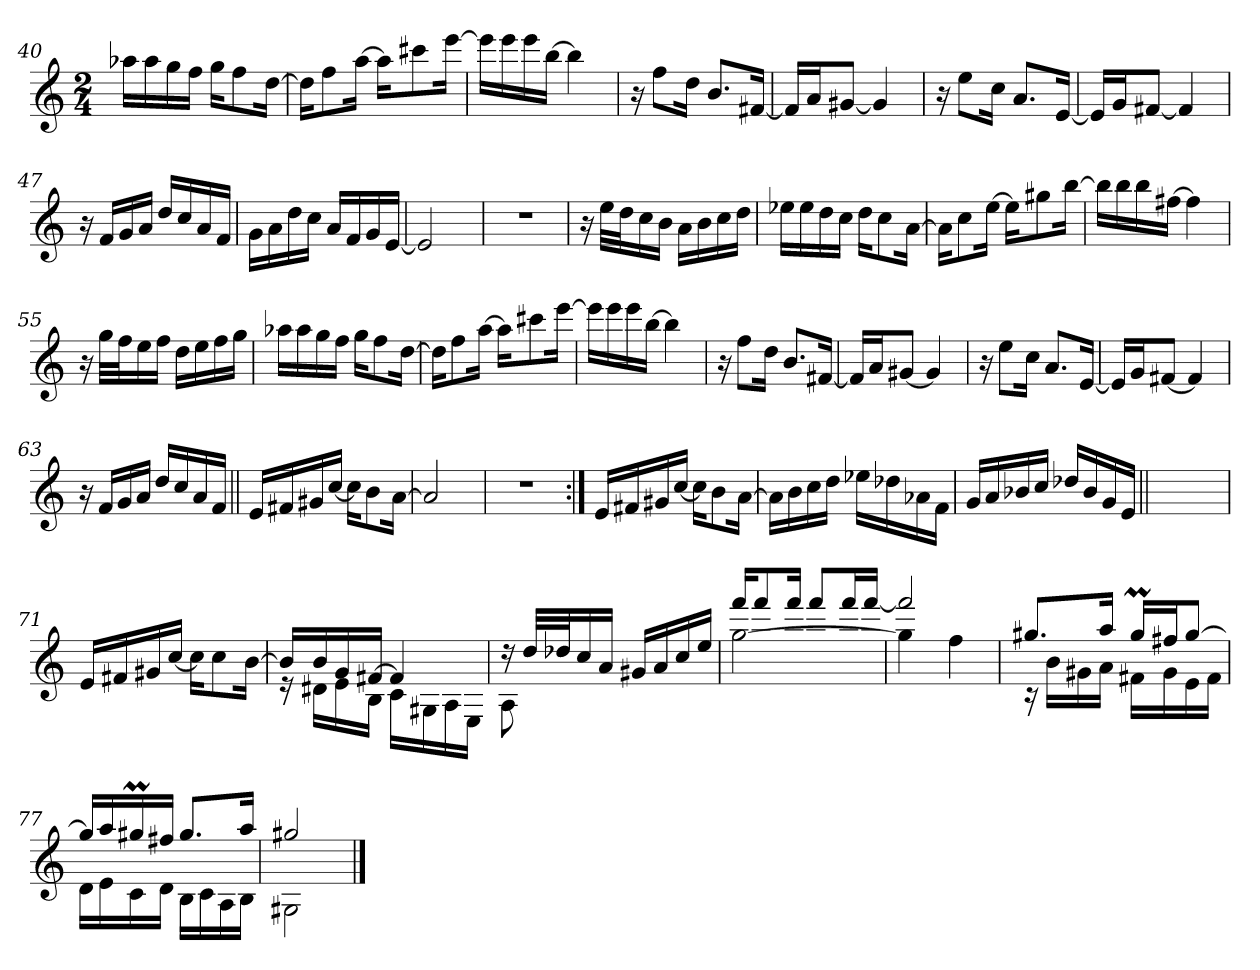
**kern
*part1
*staff1
*clefG2
*k[]
*a:
*M2/4
=40
16aa-X\LL
16aa-\
16gg\
16ff\JJ
16gg\KL
8ff\
[16dd\Jk
!!LO:PB:g=z
=41
16dd\KL]
8ff\
[16aa\Jk
16aa\KL]
8ccc#X\
[16eee\Jk
=42
16eee\LL]
16eee\
16eee\
[16bb\JJ
4bb\]
=43
16r
8ff\L
16dd\Jk
8.b/L
[16f#X/Jk
=44
16f#/LL]
16a/J
[8g#X/J
4g#/]
!!LO:LB:g=z
=45
16r
8ee\L
16cc\Jk
8.a/L
[16e/Jk
=46
16e/LL]
16g/J
[8f#X/J
4f#/]
=47
16r
16f/LL
16g/
16a/JJ
16dd/LL
16cc/
16a/
16f/JJ
=48
16g\LL
16a\
16dd\
16cc\JJ
16a/LL
16f/
16g/
[16e/JJ
=49
2e/]
!!LO:LB:g=z
=50
2r
=51
16r
32ee\LLL
32dd\J
16cc\
16b\JJ
16a\LL
16b\
16cc\
16dd\JJ
=52
16ee-X\LL
16ee-\
16dd\
16cc\JJ
16dd\KL
8cc\
[16a\Jk
=53
16a\KL]
8cc\
[16ee\Jk
16ee\KL]
8gg#X\
[16bb\Jk
=54
16bb\LL]
16bb\
16bb\
[16ff#X\JJ
4ff#\]
!!LO:LB:g=z
=55
16r
32gg\LLL
32ff\J
16ee\
16ff\JJ
16dd\LL
16ee\
16ff\
16gg\JJ
=56
16aa-X\LL
16aa-\
16gg\
16ff\JJ
16gg\KL
8ff\
[16dd\Jk
=57
16dd\KL]
8ff\
[16aa\Jk
16aa\KL]
8ccc#X\
[16eee\Jk
=58
16eee\LL]
16eee\
16eee\
[16bb\JJ
4bb\]
!!LO:LB:g=z
=59
16r
8ff\L
16dd\Jk
8.b/L
[16f#X/Jk
=60
16f#/LL]
16a/J
[8g#X/J
4g#/]
=61
16r
8ee\L
16cc\Jk
8.a/L
[16e/Jk
=62
16e/LL]
16g/J
[8f#X/J
4f#/]
!!LO:LB:g=z
=63
16r
16f/LL
16g/
16a/JJ
16dd/LL
16cc/
16a/
16f/JJ
=64||
16e/LL
16f#X/
16g#X/
[16cc/JJ
16cc\KL]
8b\
[16a\Jk
=65
2a/]
=66
2r
!!LO:LB:g=z
=67:|!
16e/LL
16f#X/
16g#X/
[16cc/JJ
16cc\KL]
8b\
[16a\Jk
=68
16a\LL]
16b\
16cc\
16dd\JJ
16ee-X\LL
16dd-X\
16a-X\
16f\JJ
=69
16g/LL
16a/
16b-X/
16cc/JJ
16dd-X/LL
16b-/
16g/
16e/JJ
=70||
*stria0
2ryy
!!LO:LB:g=z
=71
*stria5
16e/LL
16f#X/
16g#X/
[16cc/JJ
16cc\KL]
8cc\
[16b\Jk
=72
*^
16b/LL]	16rd
16b/	16d#X!\LL
16g/	16e!\
[>16f#X/JJ	16B!\JJ
4f#/]	16c!\LL
.	16G#X!\
.	16A!\
.	16E!\JJ
=73	=73
16rdd	8A!\
32dd/LLL	.
32dd-X/J	.
16cc/	4.ryy
16a/JJ	.
16g#X/LL	.
16a/	.
16cc/	.
16ee/JJ	.
=74	=74
[>2gg\	16fff!/KL
.	8fff!/
.	16fff!/Jk
.	8fff!/L
.	16fff!/L
.	[>16fff!/JJ
=75	=75
!	!LO:N:head=open
4gg\]	2fff!/]
4ff\	.
!!LO:LB:g=z	!!
=76	=76
8.gg#X/L	16rc
.	16b!\LL
.	16g#X!\
16aa/Jk	16a!\JJ
16gg#m/LL	16f#X!\LL
16ff#X/J	16g#!\
[>8gg#/J	16e!\
.	16f#!\JJ
=77	=77
16gg#/LL]	16d!\LL
16aa/	16e!\
16gg#Xm/	16c!\
16ff#X/JJ	16d!\JJ
8.gg#/L	16B!\LL
.	16c!\
.	16A!\
16aa/Jk	16B!\JJ
=78	=78
2gg#X/	2G#X!\
*v	*v
==
*-
